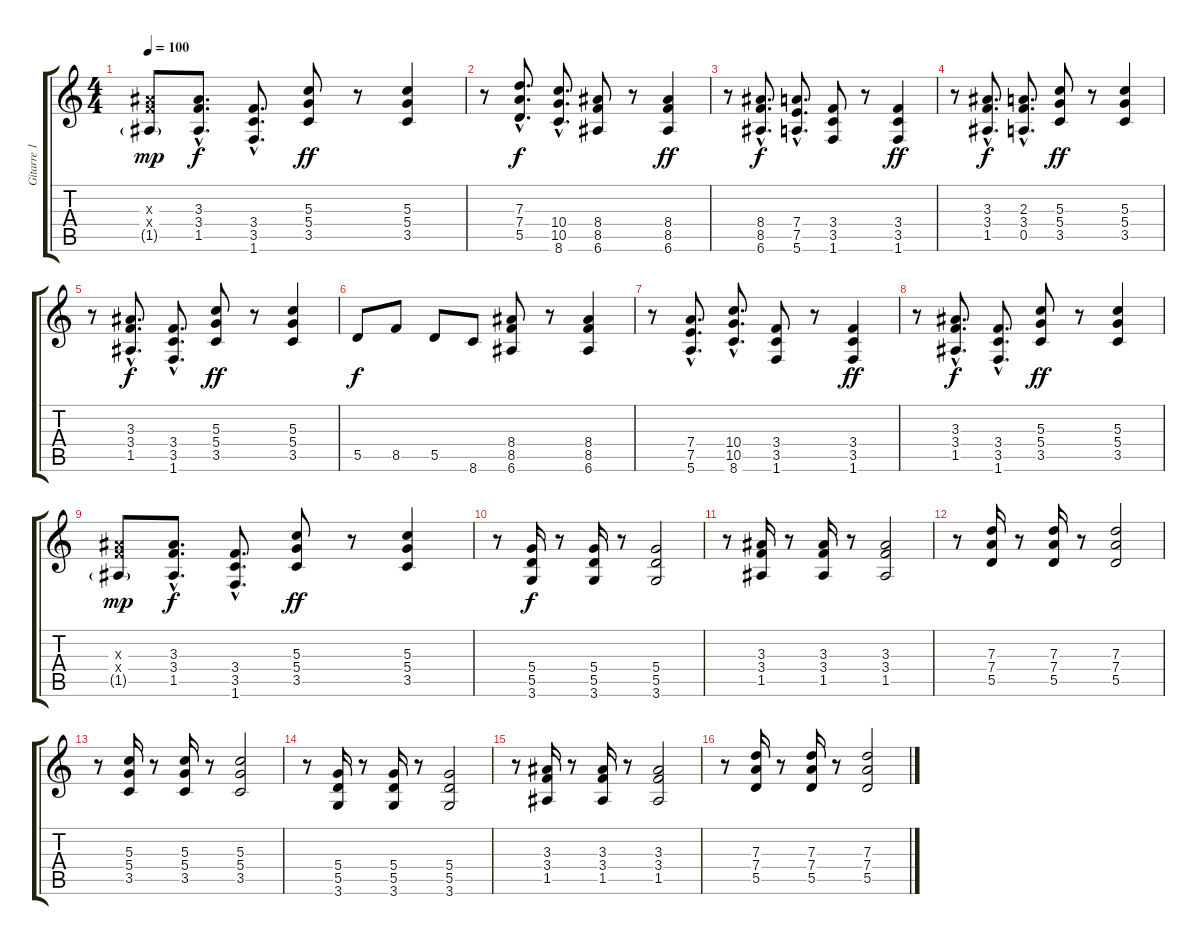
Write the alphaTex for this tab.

\track ("Gitarre 1" "Gitarre 1") {instrument overdrivenguitar}
\staff {score tabs}
\tuning (E4 B3 G3 D3 A2 E2) {hide}
\ts (4 4)
\tempo 100
\clef g2
\ks c
(3.3{x} 3.4{x} 1.5{g}).8{dy mp} (3.3{hac} 3.4{hac} 1.5{hac}).8{d dy f} (3.4{hac} 3.5{hac} 1.6{hac}).8{d} (5.3 5.4 3.5).8{dy ff} r.8 (5.3 5.4 3.5).4 |
r.8 (7.3{hac} 7.4{hac} 5.5{hac}).8{d dy f} (10.4{hac} 10.5{hac} 8.6{hac}).8{d} (8.4 8.5 6.6).8 r.8 (8.4 8.5 6.6).4{dy ff} |
r.8 (8.4{hac} 8.5{hac} 6.6{hac}).8{d dy f} (7.4{hac} 7.5{hac} 5.6{hac}).8{d} (3.4 3.5 1.6).8 r.8 (3.4 3.5 1.6).4{dy ff} |
r.8 (3.3{hac} 3.4{hac} 1.5{hac}).8{d dy f} (2.3{hac} 3.4{hac} 0.5{hac}).8{d} (5.3 5.4 3.5).8{dy ff} r.8 (5.3 5.4 3.5).4 |
r.8 (3.3{hac} 3.4{hac} 1.5{hac}).8{d dy f} (3.4{hac} 3.5{hac} 1.6{hac}).8{d} (5.3 5.4 3.5).8{dy ff} r.8 (5.3 5.4 3.5).4 |
5.5.8{dy f} 8.5.8 5.5.8 8.6.8 (8.4 8.5 6.6).8 r.8 (8.4 8.5 6.6).4 |
r.8 (7.4{hac} 7.5{hac} 5.6{hac}).8{d} (10.4{hac} 10.5{hac} 8.6{hac}).8{d} (3.4 3.5 1.6).8 r.8 (3.4 3.5 1.6).4{dy ff} |
r.8 (3.3{hac} 3.4{hac} 1.5{hac}).8{d dy f} (3.4{hac} 3.5{hac} 1.6{hac}).8{d} (5.3 5.4 3.5).8{dy ff} r.8 (5.3 5.4 3.5).4 |
(3.3{x} 3.4{x} 1.5{g}).8{dy mp} (3.3{hac} 3.4{hac} 1.5{hac}).8{d dy f} (3.4{hac} 3.5{hac} 1.6{hac}).8{d} (5.3 5.4 3.5).8{dy ff} r.8 (5.3 5.4 3.5).4 |
r.8 (5.4 5.5 3.6).16{dy f volume 5 instrument electricguitarmuted} r.8 (5.4 5.5 3.6).16 r.8 (5.4 5.5 3.6).2 |
r.8 (3.3 3.4 1.5).16{volume 6 instrument electricguitarmuted} r.8 (3.3 3.4 1.5).16 r.8 (3.3 3.4 1.5).2 |
r.8 (7.3 7.4 5.5).16{volume 6 instrument electricguitarmuted} r.8 (7.3 7.4 5.5).16 r.8 (7.3 7.4 5.5).2 |
r.8 (5.3 5.4 3.5).16{volume 6 instrument electricguitarmuted} r.8 (5.3 5.4 3.5).16 r.8 (5.3 5.4 3.5).2 |
r.8 (5.4 5.5 3.6).16{instrument electricguitarmuted} r.8 (5.4 5.5 3.6).16 r.8 (5.4 5.5 3.6).2 |
r.8 (3.3 3.4 1.5).16{instrument electricguitarmuted} r.8 (3.3 3.4 1.5).16 r.8 (3.3 3.4 1.5).2 |
r.8 (7.3 7.4 5.5).16{instrument electricguitarmuted} r.8 (7.3 7.4 5.5).16 r.8 (7.3 7.4 5.5).2
